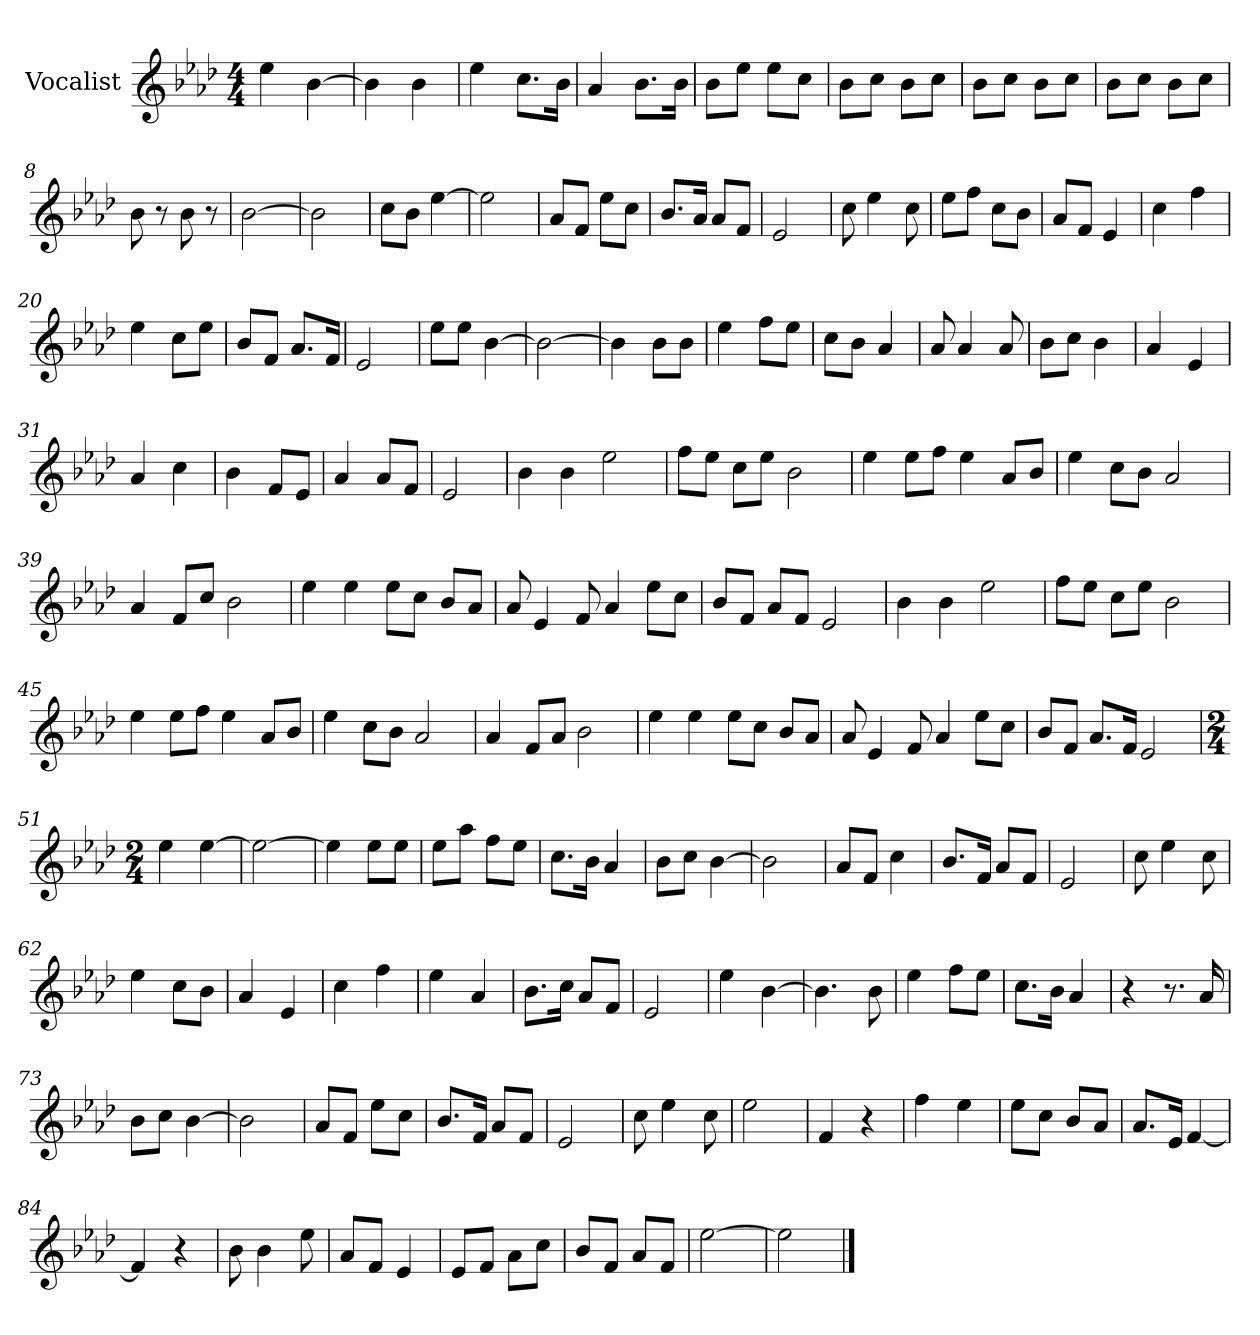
**kern
*part1
*staff1
*I"Vocalist
*k[b-e-a-d-]
*A-:
*M4/4
=
4ee-
[4b-
=1
4b-]
4b-
=2
4ee-
8.ccL
16b-Jk
=3
4a-
8.b-L
16b-Jk
=4
8b-L
8ee-J
8ee-L
8ccJ
=5
8b-L
8ccJ
8b-L
8ccJ
=6
8b-L
8ccJ
8b-L
8ccJ
=7
8b-L
8ccJ
8b-L
8ccJ
=8
8b-
8r
8b-
8r
=9
[2b-
=10
2b-]
=11
8ccL
8b-J
[4ee-
=12
2ee-]
=13
8a-L
8fJ
8ee-L
8ccJ
=14
8.b-L
16a-Jk
8a-L
8fJ
=15
2e-
=16
8cc
4ee-
8cc
=17
8ee-L
8ffJ
8ccL
8b-J
=18
8a-L
8fJ
4e-
=19
4cc
4ff
=20
4ee-
8ccL
8ee-J
=21
8b-L
8fJ
8.a-L
16fJk
=22
2e-
=23
8ee-L
8ee-J
[4b-
=24
2b-_
=25
4b-]
8b-L
8b-J
=26
4ee-
8ffL
8ee-J
=27
8ccL
8b-J
4a-
=28
8a-
4a-
8a-
=29
8b-L
8ccJ
4b-
=30
4a-
4e-
=31
4a-
4cc
=32
4b-
8fL
8e-J
=33
4a-
8a-L
8fJ
=34
2e-
=35
4b-
4b-
2ee-
=36
8ffL
8ee-J
8ccL
8ee-J
2b-
=37
4ee-
8ee-L
8ffJ
4ee-
8a-L
8b-J
=38
4ee-
8ccL
8b-J
2a-
=39
4a-
8fL
8ccJ
2b-
=40
4ee-
4ee-
8ee-L
8ccJ
8b-L
8a-J
=41
8a-
4e-
8f
4a-
8ee-L
8ccJ
=42
8b-L
8fJ
8a-L
8fJ
2e-
=43
4b-
4b-
2ee-
=44
8ffL
8ee-J
8ccL
8ee-J
2b-
=45
4ee-
8ee-L
8ffJ
4ee-
8a-L
8b-J
=46
4ee-
8ccL
8b-J
2a-
=47
4a-
8fL
8a-J
2b-
=48
4ee-
4ee-
8ee-L
8ccJ
8b-L
8a-J
=49
8a-
4e-
8f
4a-
8ee-L
8ccJ
=50
8b-L
8fJ
8.a-L
16fJk
2e-
=51
*M2/4
4ee-
[4ee-
=52
2ee-_
=53
4ee-]
8ee-L
8ee-J
=54
8ee-L
8aa-J
8ffL
8ee-J
=55
8.ccL
16b-Jk
4a-
=56
8b-L
8ccJ
[4b-
=57
2b-]
=58
8a-L
8fJ
4cc
=59
8.b-L
16fJk
8a-L
8fJ
=60
2e-
=61
8cc
4ee-
8cc
=62
4ee-
8ccL
8b-J
=63
4a-
4e-
=64
4cc
4ff
=65
4ee-
4a-
=66
8.b-L
16ccJk
8a-L
8fJ
=67
2e-
=68
4ee-
[4b-
=69
4.b-]
8b-
=70
4ee-
8ffL
8ee-J
=71
8.ccL
16b-Jk
4a-
=72
4r
8.r
16a-
=73
8b-L
8ccJ
[4b-
=74
2b-]
=75
8a-L
8fJ
8ee-L
8ccJ
=76
8.b-L
16fJk
8a-L
8fJ
=77
2e-
=78
8cc
4ee-
8cc
=79
2ee-
=80
4f
4r
=81
4ff
4ee-
=82
8ee-L
8ccJ
8b-L
8a-J
=83
8.a-L
16e-Jk
[4f
=84
4f]
4r
=85
8b-
4b-
8ee-
=86
8a-L
8fJ
4e-
=87
8e-L
8fJ
8a-L
8ccJ
=88
8b-L
8fJ
8a-L
8fJ
=89
[2ee-
=90
2ee-]
==
*-
